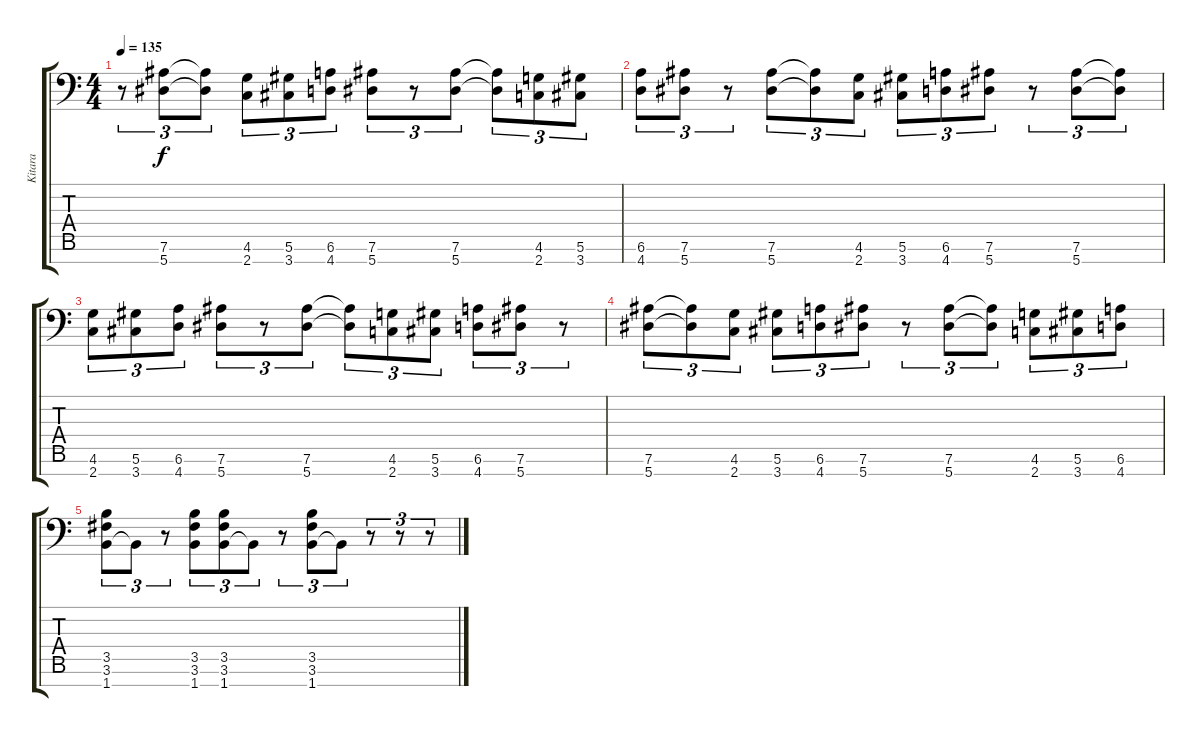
\track ("Kitara" "Kitara") {instrument distortionguitar}
\staff {score tabs}
\tuning (Eb4 Bb3 Gb3 Db3 Ab2 Eb2 Bb1) {hide}
\ts (4 4)
\tempo 135
\clef f4
\ks c
r.8{tu (3 2) dy f} (7.6 5.7).8{tu (3 2)} (7.6{t} 5.7{t}).8{tu (3 2)} (4.6 2.7).8{tu (3 2)} (5.6 3.7).8{tu (3 2)} (6.6 4.7).8{tu (3 2)} (7.6 5.7).8{tu (3 2)} r.8{tu (3 2)} (7.6 5.7).8{tu (3 2)} (7.6{t} 5.7{t}).8{tu (3 2)} (4.6 2.7).8{tu (3 2)} (5.6 3.7).8{tu (3 2)} |
(6.6 4.7).8{tu (3 2)} (7.6 5.7).8{tu (3 2)} r.8{tu (3 2)} (7.6 5.7).8{tu (3 2)} (7.6{t} 5.7{t}).8{tu (3 2)} (4.6 2.7).8{tu (3 2)} (5.6 3.7).8{tu (3 2)} (6.6 4.7).8{tu (3 2)} (7.6 5.7).8{tu (3 2)} r.8{tu (3 2)} (7.6 5.7).8{tu (3 2)} (7.6{t} 5.7{t}).8{tu (3 2)} |
(4.6 2.7).8{tu (3 2)} (5.6 3.7).8{tu (3 2)} (6.6 4.7).8{tu (3 2)} (7.6 5.7).8{tu (3 2)} r.8{tu (3 2)} (7.6 5.7).8{tu (3 2)} (7.6{t} 5.7{t}).8{tu (3 2)} (4.6 2.7).8{tu (3 2)} (5.6 3.7).8{tu (3 2)} (6.6 4.7).8{tu (3 2)} (7.6 5.7).8{tu (3 2)} r.8{tu (3 2)} |
(7.6 5.7).8{tu (3 2)} (7.6{t} 5.7{t}).8{tu (3 2)} (4.6 2.7).8{tu (3 2)} (5.6 3.7).8{tu (3 2)} (6.6 4.7).8{tu (3 2)} (7.6 5.7).8{tu (3 2)} r.8{tu (3 2)} (7.6 5.7).8{tu (3 2)} (7.6{t} 5.7{t}).8{tu (3 2)} (4.6 2.7).8{tu (3 2)} (5.6 3.7).8{tu (3 2)} (6.6 4.7).8{tu (3 2)} |
(3.5 3.6 1.7).8{tu (3 2)} 1.7{t}.8{tu (3 2)} r.8{tu (3 2)} (3.5 3.6 1.7).8{tu (3 2)} (3.5 3.6 1.7).8{tu (3 2)} 1.7{t}.8{tu (3 2)} r.8{tu (3 2)} (3.5 3.6 1.7).8{tu (3 2)} 1.7{t}.8{tu (3 2)} r.8{tu (3 2)} r.8{tu (3 2)} r.8{tu (3 2)}
